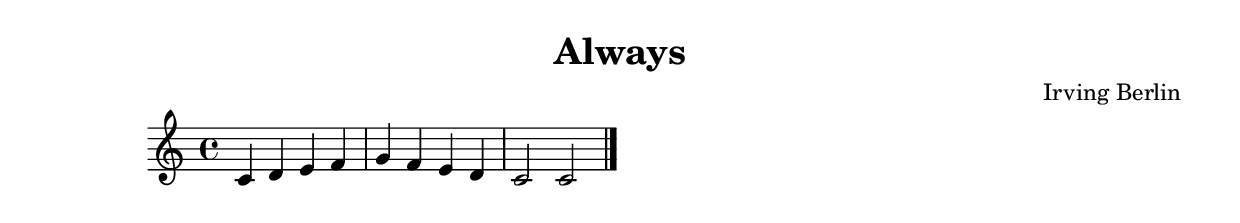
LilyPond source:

\version "2.24.4"

\header {
  title = "Always"
  composer = "Irving Berlin"
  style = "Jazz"
}

\score {
  \new Staff {
    \clef treble
    \time 4/4
    \key c \major
    
    % Simple chord progression placeholder
    c'4 d' e' f' |
    g' f' e' d' |
    c'2 c'2 |
    \bar "|."
  }
  \layout {}
  \midi {
    \tempo 4 = 120
  }
}